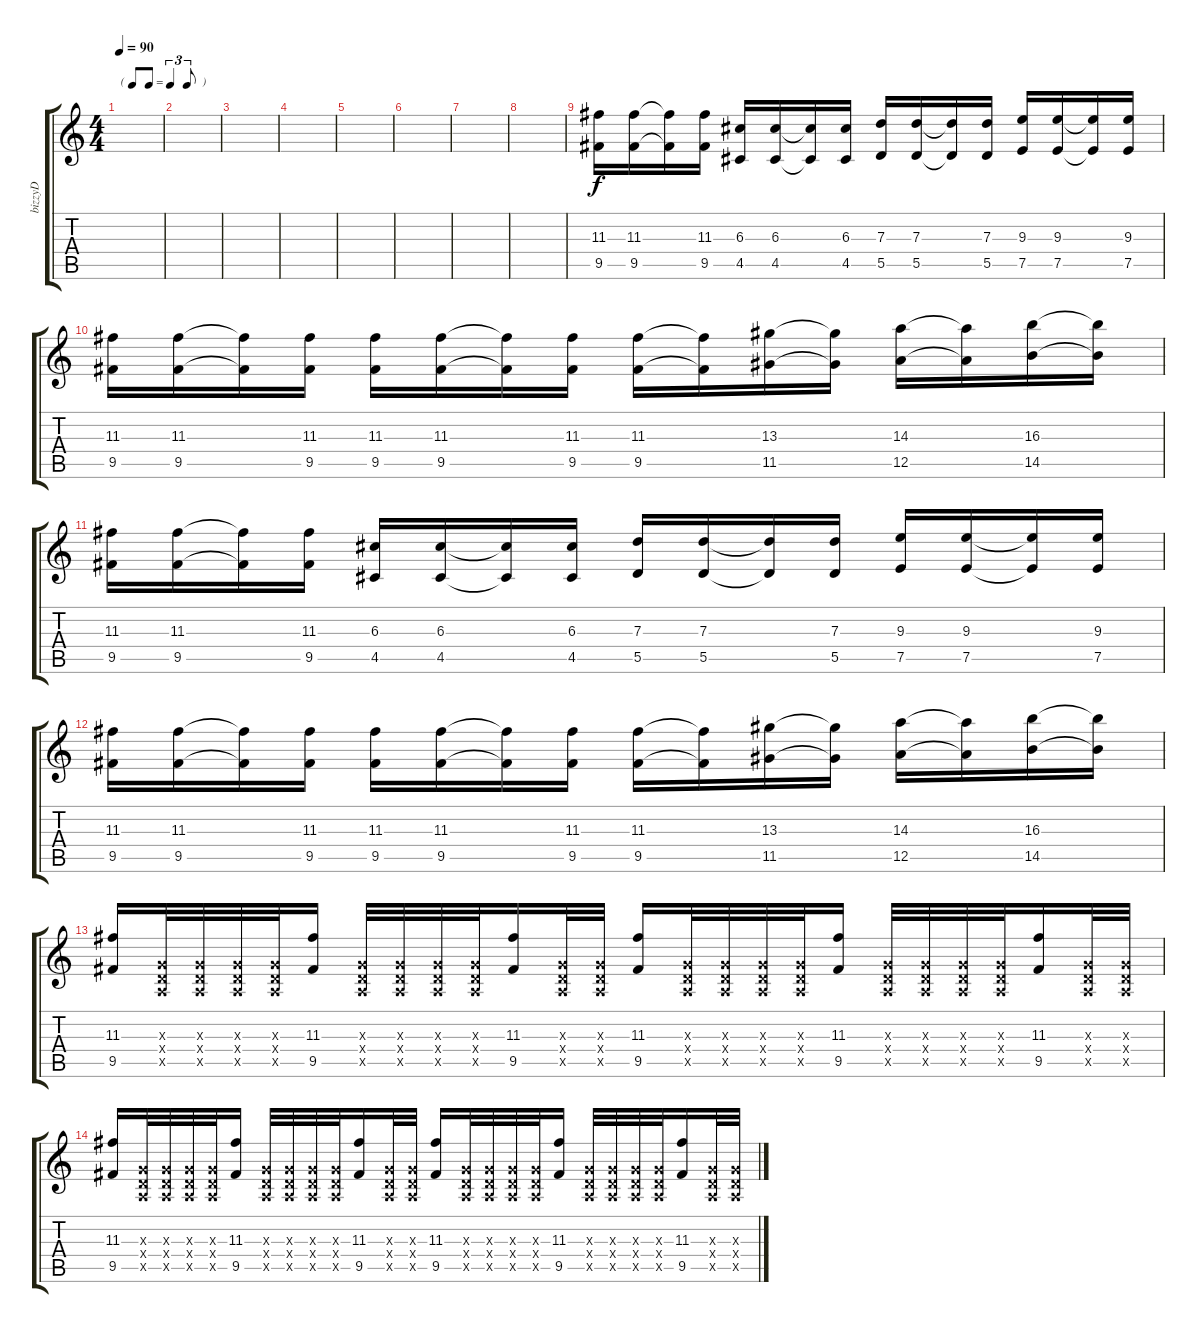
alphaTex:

\track ("bizzyD" "bizzyD") {instrument distortionguitar}
\staff {score tabs}
\tuning (E4 B3 G3 D3 A2 D2) {hide}
\ts (4 4)
\tf triplet8th
\tempo 90
\clef g2
\ks c
|
|
|
|
|
|
|
|
(11.3 9.5).16 (11.3 9.5).16 (11.3{t} 9.5{t}).16 (11.3 9.5).16 (6.3 4.5).16 (6.3 4.5).16 (6.3{t} 4.5{t}).16 (6.3 4.5).16 (7.3 5.5).16 (7.3 5.5).16 (7.3{t} 5.5{t}).16 (7.3 5.5).16 (9.3 7.5).16 (9.3 7.5).16 (9.3{t} 7.5{t}).16 (9.3 7.5).16 |
(11.3 9.5).16 (11.3 9.5).16 (11.3{t} 9.5{t}).16 (11.3 9.5).16 (11.3 9.5).16 (11.3 9.5).16 (11.3{t} 9.5{t}).16 (11.3 9.5).16 (11.3 9.5).16 (11.3{t} 9.5{t}).16 (13.3 11.5).16 (13.3{t} 11.5{t}).16 (14.3 12.5).16 (14.3{t} 12.5{t}).16 (16.3 14.5).16 (16.3{t} 14.5{t}).16 |
(11.3 9.5).16 (11.3 9.5).16 (11.3{t} 9.5{t}).16 (11.3 9.5).16 (6.3 4.5).16 (6.3 4.5).16 (6.3{t} 4.5{t}).16 (6.3 4.5).16 (7.3 5.5).16 (7.3 5.5).16 (7.3{t} 5.5{t}).16 (7.3 5.5).16 (9.3 7.5).16 (9.3 7.5).16 (9.3{t} 7.5{t}).16 (9.3 7.5).16 |
(11.3 9.5).16 (11.3 9.5).16 (11.3{t} 9.5{t}).16 (11.3 9.5).16 (11.3 9.5).16 (11.3 9.5).16 (11.3{t} 9.5{t}).16 (11.3 9.5).16 (11.3 9.5).16 (11.3{t} 9.5{t}).16 (13.3 11.5).16 (13.3{t} 11.5{t}).16 (14.3 12.5).16 (14.3{t} 12.5{t}).16 (16.3 14.5).16 (16.3{t} 14.5{t}).16 |
(11.3 9.5).16 (0.3{x} 0.4{x} 0.5{x}).32 (0.3{x} 0.4{x} 0.5{x}).32 (0.3{x} 0.4{x} 0.5{x}).32 (0.3{x} 0.4{x} 0.5{x}).32 (11.3 9.5).16 (0.3{x} 0.4{x} 0.5{x}).32 (0.3{x} 0.4{x} 0.5{x}).32 (0.3{x} 0.4{x} 0.5{x}).32 (0.3{x} 0.4{x} 0.5{x}).32 (11.3 9.5).16 (0.3{x} 0.4{x} 0.5{x}).32 (0.3{x} 0.4{x} 0.5{x}).32 (11.3 9.5).16 (0.3{x} 0.4{x} 0.5{x}).32 (0.3{x} 0.4{x} 0.5{x}).32 (0.3{x} 0.4{x} 0.5{x}).32 (0.3{x} 0.4{x} 0.5{x}).32 (11.3 9.5).16 (0.3{x} 0.4{x} 0.5{x}).32 (0.3{x} 0.4{x} 0.5{x}).32 (0.3{x} 0.4{x} 0.5{x}).32 (0.3{x} 0.4{x} 0.5{x}).32 (11.3 9.5).16 (0.3{x} 0.4{x} 0.5{x}).32 (0.3{x} 0.4{x} 0.5{x}).32 |
(11.3 9.5).16 (0.3{x} 0.4{x} 0.5{x}).32 (0.3{x} 0.4{x} 0.5{x}).32 (0.3{x} 0.4{x} 0.5{x}).32 (0.3{x} 0.4{x} 0.5{x}).32 (11.3 9.5).16 (0.3{x} 0.4{x} 0.5{x}).32 (0.3{x} 0.4{x} 0.5{x}).32 (0.3{x} 0.4{x} 0.5{x}).32 (0.3{x} 0.4{x} 0.5{x}).32 (11.3 9.5).16 (0.3{x} 0.4{x} 0.5{x}).32 (0.3{x} 0.4{x} 0.5{x}).32 (11.3 9.5).16 (0.3{x} 0.4{x} 0.5{x}).32 (0.3{x} 0.4{x} 0.5{x}).32 (0.3{x} 0.4{x} 0.5{x}).32 (0.3{x} 0.4{x} 0.5{x}).32 (11.3 9.5).16 (0.3{x} 0.4{x} 0.5{x}).32 (0.3{x} 0.4{x} 0.5{x}).32 (0.3{x} 0.4{x} 0.5{x}).32 (0.3{x} 0.4{x} 0.5{x}).32 (11.3 9.5).16 (0.3{x} 0.4{x} 0.5{x}).32 (0.3{x} 0.4{x} 0.5{x}).32
